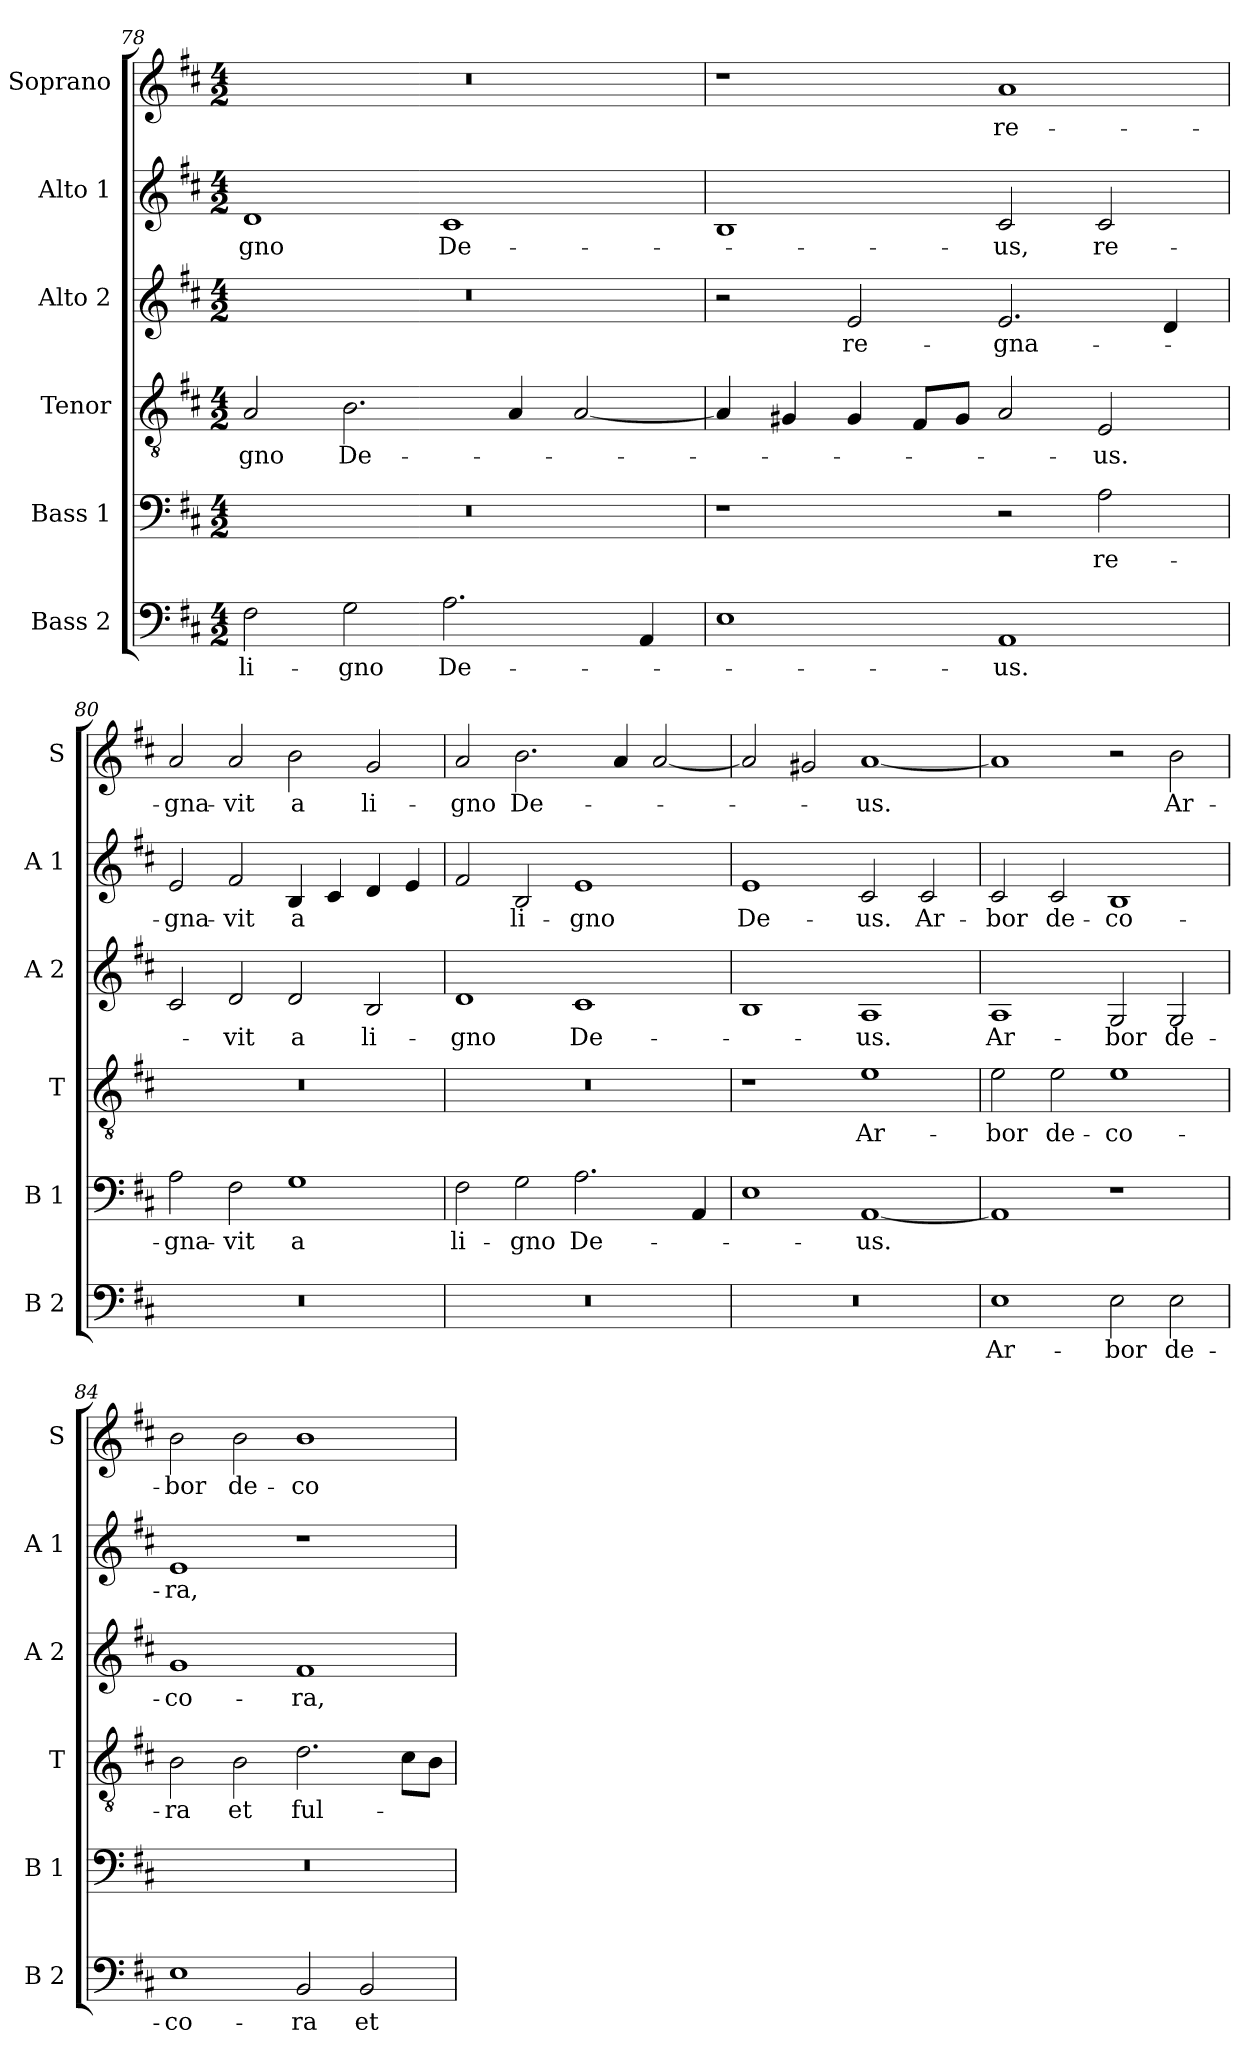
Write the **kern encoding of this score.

**kern	**text	**kern	**text	**kern	**text	**kern	**text	**kern	**text	**kern	**text
*part6	*part6	*part5	*part5	*part4	*part4	*part3	*part3	*part2	*part2	*part1	*part1
*staff6	*staff6	*staff5	*staff5	*staff4	*staff4	*staff3	*staff3	*staff2	*staff2	*staff1	*staff1
*I"Bass 2	*	*I"Bass 1	*	*I"Tenor	*	*I"Alto 2	*	*I"Alto 1	*	*I"Soprano	*
*I'B 2	*	*I'B 1	*	*I'T	*	*I'A 2	*	*I'A 1	*	*I'S	*
!!LO:LB:g=z
*clefF4	*	*clefF4	*	*clefGv2	*	*clefG2	*	*clefG2	*	*clefG2	*
*k[f#c#]	*	*k[f#c#]	*	*k[f#c#]	*	*k[f#c#]	*	*k[f#c#]	*	*k[f#c#]	*
*D:	*	*D:	*	*D:	*	*D:	*	*D:	*	*D:	*
*M4/2	*	*M4/2	*	*M4/2	*	*M4/2	*	*M4/2	*	*M4/2	*
=78	=78	=78	=78	=78	=78	=78	=78	=78	=78	=78	=78
!	!LO:LY:b	!	!	!	!LO:LY:b	!	!	!	!LO:LY:b	!	!
2F#\	li-	0r	.	2A/	-gno	0r	.	1d	-gno	0r	.
!	!LO:LY:b	!	!	!	!LO:LY:b	!	!	!	!	!	!
2G\	-gno	.	.	2.B\	De-	.	.	.	.	.	.
!	!LO:LY:b	!	!	!	!	!	!	!	!LO:LY:b	!	!
2.A\	De-	.	.	.	.	.	.	1c#	De-	.	.
.	.	.	.	4A/	.	.	.	.	.	.	.
.	.	.	.	[2A/	.	.	.	.	.	.	.
4AA/	.	.	.	.	.	.	.	.	.	.	.
=79	=79	=79	=79	=79	=79	=79	=79	=79	=79	=79	=79
1E	.	1r	.	4A/]	.	2r	.	1B	.	1r	.
.	.	.	.	4G#X/	.	.	.	.	.	.	.
!	!	!	!	!	!	!	!LO:LY:b	!	!	!	!
.	.	.	.	4G#/	.	2e/	re-	.	.	.	.
.	.	.	.	8F#/L	.	.	.	.	.	.	.
.	.	.	.	8G#/J	.	.	.	.	.	.	.
!	!LO:LY:b	!	!	!	!	!	!LO:LY:b	!	!LO:LY:b	!	!LO:LY:b
1AA	-us.	2r	.	2A/	.	2.e/	-gna-	2c#/	-us,	1a	re-
!	!	!	!LO:LY:b	!	!LO:LY:b	!	!	!	!LO:LY:b	!	!
.	.	2A\	re-	2E/	-us.	.	.	2c#/	re-	.	.
.	.	.	.	.	.	4d/	.	.	.	.	.
=80	=80	=80	=80	=80	=80	=80	=80	=80	=80	=80	=80
!	!	!	!LO:LY:b	!	!	!	!	!	!LO:LY:b	!	!LO:LY:b
0r	.	2A\	-gna-	0r	.	2c#/	.	2e/	-gna-	2a/	-gna-
!	!	!	!LO:LY:b	!	!	!	!LO:LY:b	!	!LO:LY:b	!	!LO:LY:b
.	.	2F#\	-vit	.	.	2d/	-vit	2f#/	-vit	2a/	-vit
!	!	!	!LO:LY:b	!	!	!	!LO:LY:b	!	!LO:LY:b	!	!LO:LY:b
.	.	1G	a	.	.	2d/	a	4B/	a	2b\	a
.	.	.	.	.	.	.	.	4c#/	.	.	.
!	!	!	!	!	!	!	!LO:LY:b	!	!	!	!LO:LY:b
.	.	.	.	.	.	2B/	li-	4d/	.	2g/	li-
.	.	.	.	.	.	.	.	4e/	.	.	.
=81	=81	=81	=81	=81	=81	=81	=81	=81	=81	=81	=81
!	!	!	!LO:LY:b	!	!	!	!LO:LY:b	!	!	!	!LO:LY:b
0r	.	2F#\	li-	0r	.	1d	-gno	2f#/	.	2a/	-gno
!	!	!	!LO:LY:b	!	!	!	!	!	!LO:LY:b	!	!LO:LY:b
.	.	2G\	-gno	.	.	.	.	2B/	li-	2.b\	De-
!	!	!	!LO:LY:b	!	!	!	!LO:LY:b	!	!LO:LY:b	!	!
.	.	2.A\	De-	.	.	1c#	De-	1e	-gno	.	.
.	.	.	.	.	.	.	.	.	.	4a/	.
.	.	.	.	.	.	.	.	.	.	[2a/	.
.	.	4AA/	.	.	.	.	.	.	.	.	.
=82	=82	=82	=82	=82	=82	=82	=82	=82	=82	=82	=82
!	!	!	!	!	!	!	!	!	!LO:LY:b	!	!
0r	.	1E	.	1r	.	1B	.	1e	De-	2a/]	.
.	.	.	.	.	.	.	.	.	.	2g#X/	.
!	!	!	!LO:LY:b	!	!LO:LY:b	!	!LO:LY:b	!	!LO:LY:b	!	!LO:LY:b
.	.	[1AA	-us.	1e	Ar-	1A	-us.	2c#/	-us.	[1a	-us.
!	!	!	!	!	!	!	!	!	!LO:LY:b	!	!
.	.	.	.	.	.	.	.	2c#/	Ar-	.	.
=83	=83	=83	=83	=83	=83	=83	=83	=83	=83	=83	=83
!	!LO:LY:b	!	!	!	!LO:LY:b	!	!LO:LY:b	!	!LO:LY:b	!	!
1E	Ar-	1AA]	.	2e\	-bor	1A	Ar-	2c#/	-bor	1a]	.
!	!	!	!	!	!LO:LY:b	!	!	!	!LO:LY:b	!	!
.	.	.	.	2e\	de-	.	.	2c#/	de-	.	.
!	!LO:LY:b	!	!	!	!LO:LY:b	!	!LO:LY:b	!	!LO:LY:b	!	!
2E\	-bor	1r	.	1e	-co-	2G/	-bor	1B	-co-	2r	.
!	!LO:LY:b	!	!	!	!	!	!LO:LY:b	!	!	!	!LO:LY:b
2E\	de-	.	.	.	.	2G/	de-	.	.	2b\	Ar-
=84	=84	=84	=84	=84	=84	=84	=84	=84	=84	=84	=84
!	!LO:LY:b	!	!	!	!LO:LY:b	!	!LO:LY:b	!	!LO:LY:b	!	!LO:LY:b
1E	-co-	0r	.	2B\	-ra	1g	-co-	1e	-ra,	2b\	-bor
!	!	!	!	!	!LO:LY:b	!	!	!	!	!	!LO:LY:b
.	.	.	.	2B\	et	.	.	.	.	2b\	de-
!	!LO:LY:b	!	!	!	!LO:LY:b	!	!LO:LY:b	!	!	!	!LO:LY:b
2BB/	-ra	.	.	2.d\	ful-	1f#	-ra,	1r	.	1b	-co-
!	!LO:LY:b	!	!	!	!	!	!	!	!	!	!
2BB/	et	.	.	.	.	.	.	.	.	.	.
.	.	.	.	8c#\L	.	.	.	.	.	.	.
.	.	.	.	8B\J	.	.	.	.	.	.	.
=	=	=	=	=	=	=	=	=	=	=	=
*-	*-	*-	*-	*-	*-	*-	*-	*-	*-	*-	*-
